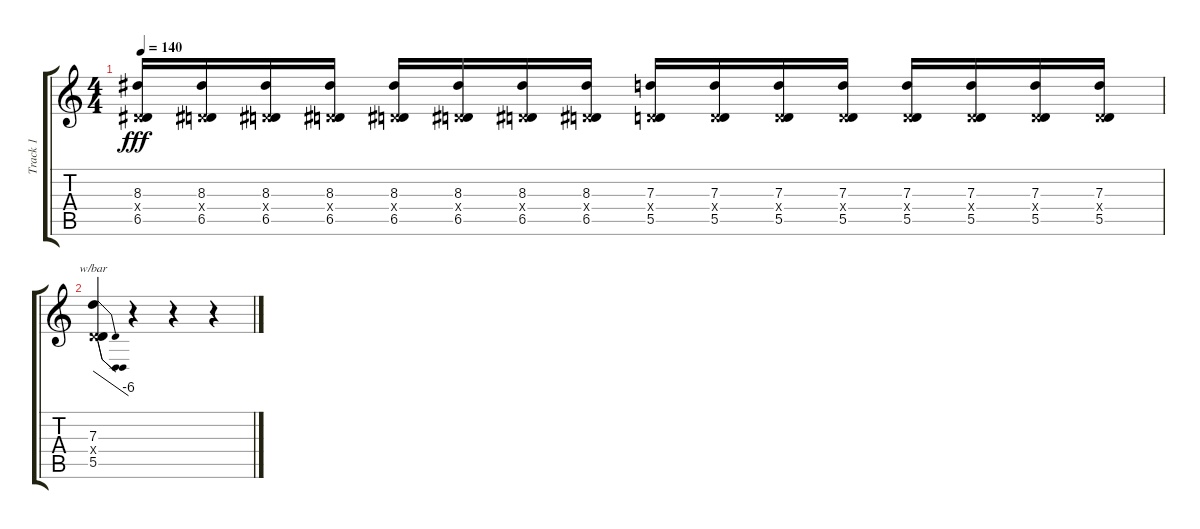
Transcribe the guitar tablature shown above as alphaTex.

\track ("Track 1" "Track 1") {instrument distortionguitar}
\staff {score tabs}
\tuning (E4 B3 G3 D3 A2 D2) {hide}
\ts (4 4)
\tempo 140
\clef g2
\ks c
(8.3 0.4{x} 6.5).16{dy fff} (8.3 0.4{x} 6.5).16 (8.3 0.4{x} 6.5).16 (8.3 0.4{x} 6.5).16 (8.3 0.4{x} 6.5).16 (8.3 0.4{x} 6.5).16 (8.3 0.4{x} 6.5).16 (8.3 0.4{x} 6.5).16 (7.3 0.4{x} 5.5).16 (7.3 0.4{x} 5.5).16 (7.3 0.4{x} 5.5).16 (7.3 0.4{x} 5.5).16 (7.3 0.4{x} 5.5).16 (7.3 0.4{x} 5.5).16 (7.3 0.4{x} 5.5).16 (7.3 0.4{x} 5.5).16 |
(7.3 0.4{x} 5.5).4{tbe (dive default 0 0 60 -24)} r.4 r.4 r.4
